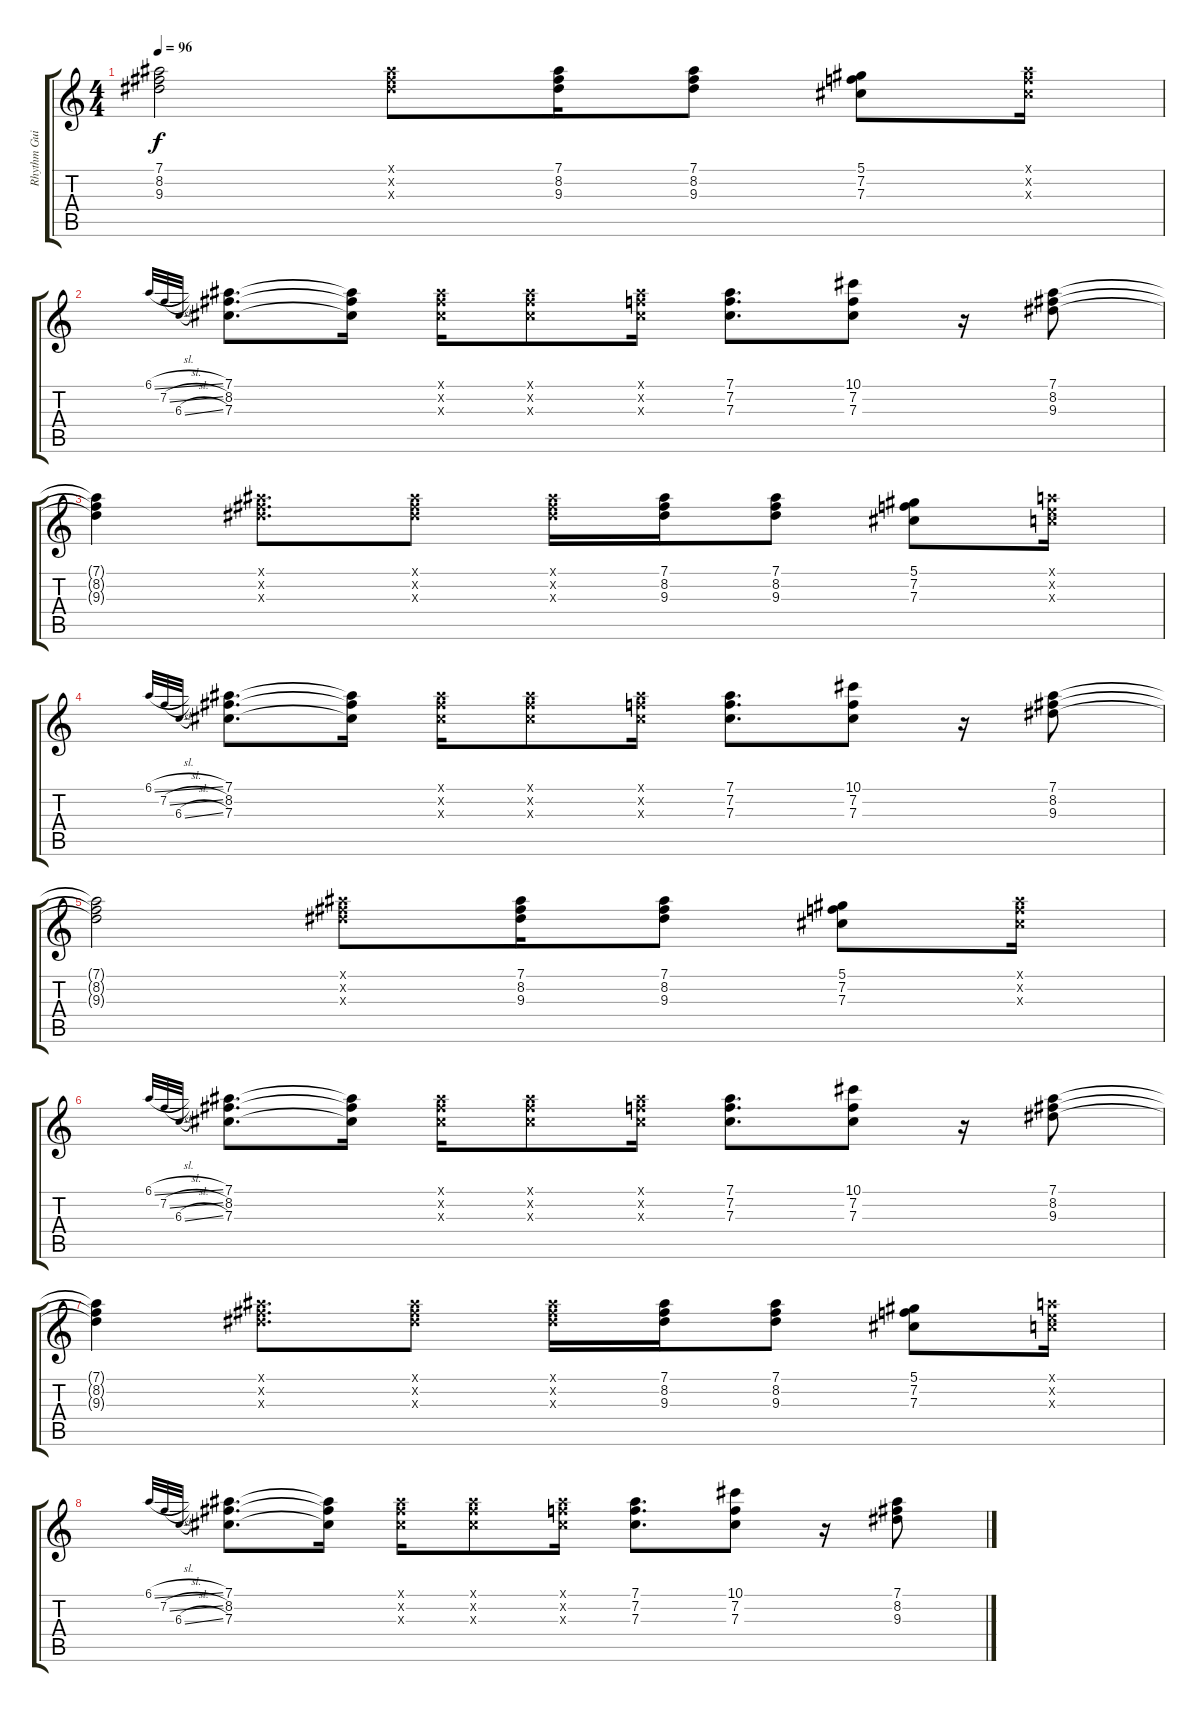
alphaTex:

\track ("Rhythm Guitar" "Rhythm Gui") {instrument electricguitarjazz}
\staff {score tabs}
\tuning (Eb4 Bb3 Gb3 Db3 Ab2 Eb2) {hide}
\ts (4 4)
\tempo 96
\clef g2
\ks c
(7.1{t} 8.2{t} 9.3{t}).2{dy f} (7.1{x} 8.2{x} 9.3{x}).8 (7.1 8.2 9.3).16 (7.1 8.2 9.3).8 (5.1 7.2 7.3).8 (7.1{x} 7.2{x} 7.3{x}).16 |
6.1{sl}.32{gr onbeat} 7.2{sl}.32{gr onbeat} 6.3{sl}.32{gr onbeat} (7.1 8.2 7.3).8{d} (7.1{t} 8.2{t} 7.3{t}).16 (7.1{x} 8.2{x} 7.3{x}).16 (7.1{x} 8.2{x} 7.3{x}).8 (7.1{x} 7.2{x} 7.3{x}).16 (7.1 7.2 7.3).8{d} (10.1 7.2 7.3).8 r.16 (7.1 8.2 9.3).8 |
(7.1{t} 8.2{t} 9.3{t}).4 (7.1{x} 8.2{x} 9.3{x}).8{d} (7.1{x} 8.2{x} 9.3{x}).8 (7.1{x} 8.2{x} 9.3{x}).16 (7.1 8.2 9.3).16 (7.1 8.2 9.3).8 (5.1 7.2 7.3).8 (6.1{x} 6.2{x} 6.3{x}).16 |
6.1{sl}.32{gr onbeat} 7.2{sl}.32{gr onbeat} 6.3{sl}.32{gr onbeat} (7.1 8.2 7.3).8{d} (7.1{t} 8.2{t} 7.3{t}).16 (7.1{x} 8.2{x} 7.3{x}).16 (7.1{x} 8.2{x} 7.3{x}).8 (7.1{x} 7.2{x} 7.3{x}).16 (7.1 7.2 7.3).8{d} (10.1 7.2 7.3).8 r.16 (7.1 8.2 9.3).8 |
(7.1{t} 8.2{t} 9.3{t}).2 (7.1{x} 8.2{x} 9.3{x}).8 (7.1 8.2 9.3).16 (7.1 8.2 9.3).8 (5.1 7.2 7.3).8 (7.1{x} 7.2{x} 7.3{x}).16 |
6.1{sl}.32{gr onbeat} 7.2{sl}.32{gr onbeat} 6.3{sl}.32{gr onbeat} (7.1 8.2 7.3).8{d} (7.1{t} 8.2{t} 7.3{t}).16 (7.1{x} 8.2{x} 7.3{x}).16 (7.1{x} 8.2{x} 7.3{x}).8 (7.1{x} 7.2{x} 7.3{x}).16 (7.1 7.2 7.3).8{d} (10.1 7.2 7.3).8 r.16 (7.1 8.2 9.3).8 |
(7.1{t} 8.2{t} 9.3{t}).4 (7.1{x} 8.2{x} 9.3{x}).8{d} (7.1{x} 8.2{x} 9.3{x}).8 (7.1{x} 8.2{x} 9.3{x}).16 (7.1 8.2 9.3).16 (7.1 8.2 9.3).8 (5.1 7.2 7.3).8 (6.1{x} 6.2{x} 6.3{x}).16 |
6.1{sl}.32{gr onbeat} 7.2{sl}.32{gr onbeat} 6.3{sl}.32{gr onbeat} (7.1 8.2 7.3).8{d} (7.1{t} 8.2{t} 7.3{t}).16 (7.1{x} 8.2{x} 7.3{x}).16 (7.1{x} 8.2{x} 7.3{x}).8 (7.1{x} 7.2{x} 7.3{x}).16 (7.1 7.2 7.3).8{d} (10.1 7.2 7.3).8 r.16 (7.1 8.2 9.3).8
